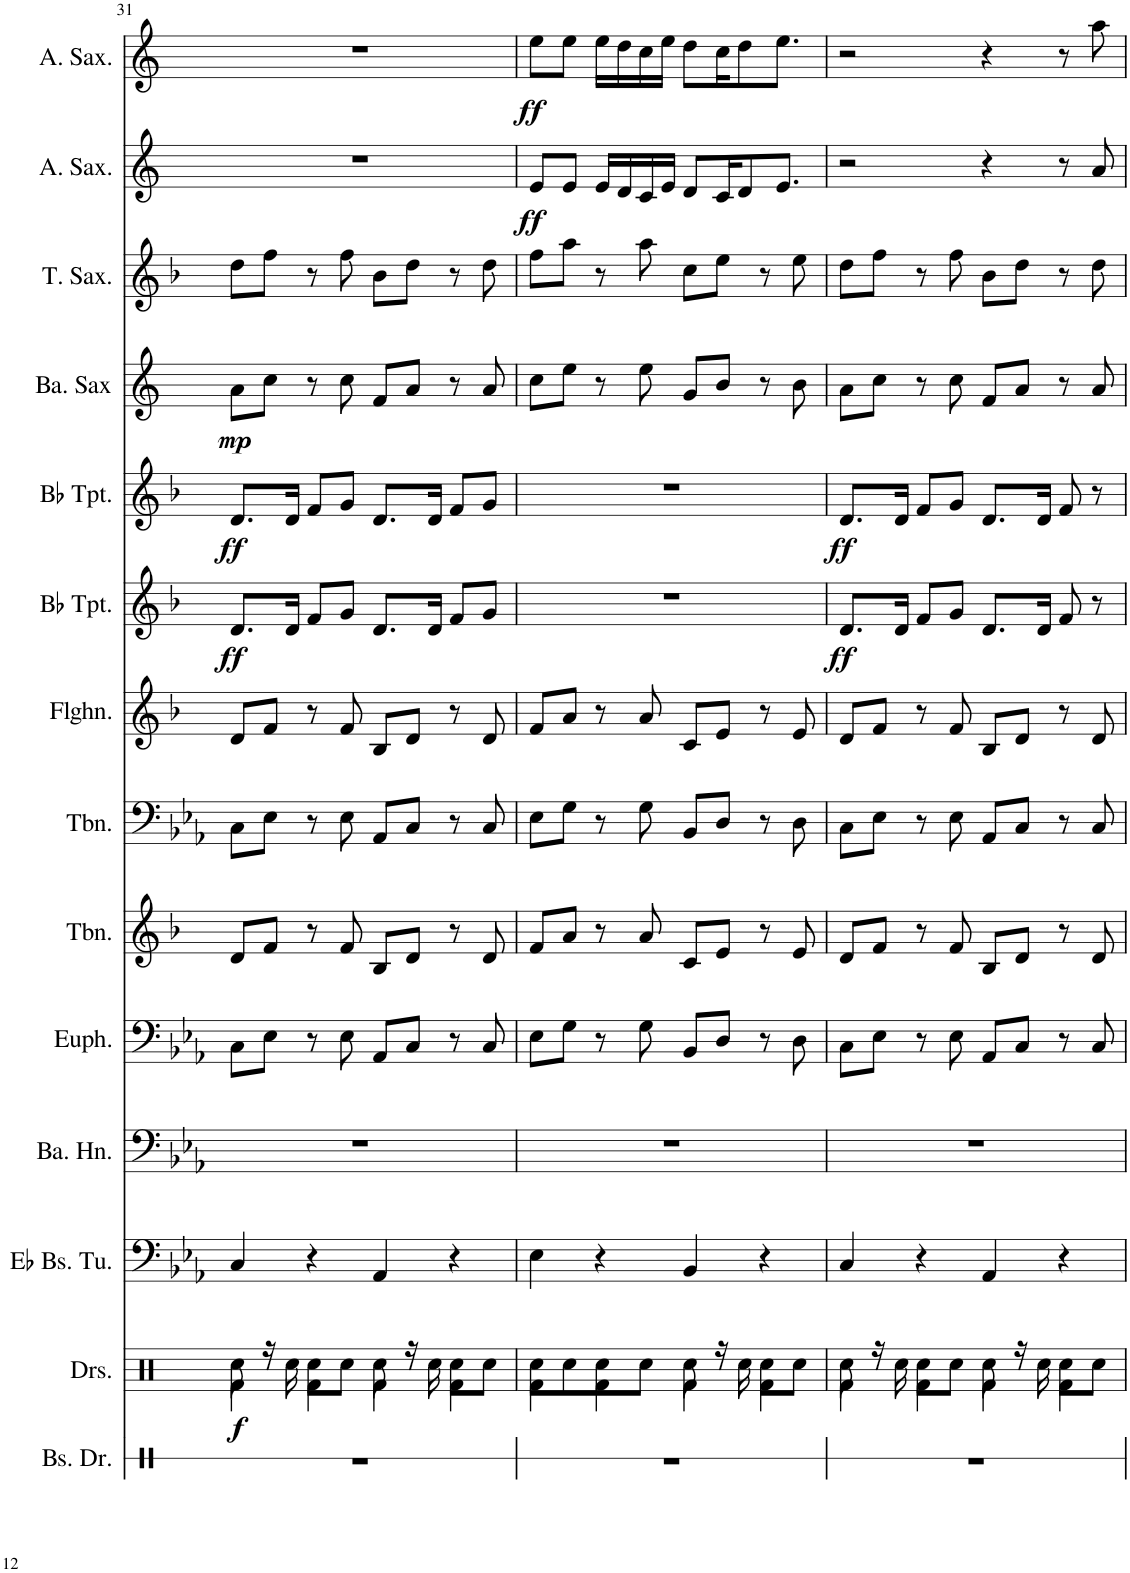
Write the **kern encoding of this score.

**kern	**kern	**dynam	**kern	**kern	**kern	**kern	**kern	**kern	**kern	**dynam	**kern	**dynam	**kern	**dynam	**kern	**kern	**dynam	**kern	**dynam
*part14	*part13	*part13	*part12	*part11	*part10	*part9	*part8	*part7	*part6	*part6	*part5	*part5	*part4	*part4	*part3	*part2	*part2	*part1	*part1
*staff14	*staff13	*staff13	*staff12	*staff11	*staff10	*staff9	*staff8	*staff7	*staff6	*staff6	*staff5	*staff5	*staff4	*staff4	*staff3	*staff2	*staff2	*staff1	*staff1
*I"Bas-drum	*I"Drumset	*	*I"Bas-tuba in Eb	*I"Bariton-hoorn	*I"Euphonium	*I"Trombone	*I"Trombone	*I"Flügelhorn	*I"Trompet in Bb	*	*I"Trompet in Bb	*	*I"Bariton-saxofoon	*	*I"Tenor-saxofoon	*I"Alt-saxofoon	*	*I"Alt-saxofoon	*
*I'Bs. Dr.	*I'Drs.	*	*	*I'Ba. Hn.	*I'Euph.	*I'Tbn.	*I'Tbn.	*I'Flghn.	*	*	*	*	*I'Ba. Sax	*	*I'T. Sax.	*I'A. Sax.	*	*I'A. Sax.	*
!!LO:PB:g=z
*clefX	*clefX	*	*clefF4	*clefF4	*clefF4	*clefG2	*clefF4	*clefG2	*clefG2	*	*clefG2	*	*clefG2	*	*clefG2	*clefG2	*	*clefG2	*
*	*	*	*	*Trd4c7	*	*Trd8c14	*	*Trd1c2	*Trd1c2	*	*Trd1c2	*	*Trd12c21	*	*Trd8c14	*Trd5c9	*	*Trd5c9	*
*k[]	*k[]	*	*k[b-e-a-]	*k[b-e-a-]	*k[b-e-a-]	*k[b-]	*k[b-e-a-]	*k[b-]	*k[b-]	*	*k[b-]	*	*k[]	*	*k[b-]	*k[]	*	*k[]	*
*M4/4	*M4/4	*	*M4/4	*M4/4	*M4/4	*M4/4	*M4/4	*M4/4	*M4/4	*	*M4/4	*	*M4/4	*	*M4/4	*M4/4	*	*M4/4	*
=31	=31	=31	=31	=31	=31	=31	=31	=31	=31	=31	=31	=31	=31	=31	=31	=31	=31	=31	=31
*	*^	*	*	*	*	*	*	*	*	*	*	*	*	*	*	*	*	*	*
!	!	!	!LO:DY:b	!	!	!	!	!	!	!	!LO:DY:b	!	!LO:DY:b	!	!LO:DY:b	!	!	!	!	!
1r	8Rcc\	4Rf\	f	4C/	1r	8C\L	8d/L	8C\L	8d/L	8.d/L	ff	8.d/L	ff	8a\L	mp	8dd\L	1r	.	1r	.
.	16r	.	.	.	.	8E-\J	8f/J	8E-\J	8f/J	.	.	.	.	8cc\J	.	8ff\J	.	.	.	.
.	16Rcc\	.	.	.	.	.	.	.	.	16d/Jk	.	16d/Jk	.	.	.	.	.	.	.	.
.	8Rcc\L	4Rf\	.	4r	.	8r	8r	8r	8r	8f/L	.	8f/L	.	8r	.	8r	.	.	.	.
.	8Rcc\J	.	.	.	.	8E-\	8f/	8E-\	8f/	8g/J	.	8g/J	.	8cc\	.	8ff\	.	.	.	.
.	8Rcc\	4Rf\	.	4AA-/	.	8AA-/L	8B-/L	8AA-/L	8B-/L	8.d/L	.	8.d/L	.	8f/L	.	8b-\L	.	.	.	.
.	16r	.	.	.	.	8C/J	8d/J	8C/J	8d/J	.	.	.	.	8a/J	.	8dd\J	.	.	.	.
.	16Rcc\	.	.	.	.	.	.	.	.	16d/Jk	.	16d/Jk	.	.	.	.	.	.	.	.
.	8Rcc\L	4Rf\	.	4r	.	8r	8r	8r	8r	8f/L	.	8f/L	.	8r	.	8r	.	.	.	.
.	8Rcc\J	.	.	.	.	8C/	8d/	8C/	8d/	8g/J	.	8g/J	.	8a/	.	8dd\	.	.	.	.
=32	=32	=32	=32	=32	=32	=32	=32	=32	=32	=32	=32	=32	=32	=32	=32	=32	=32	=32	=32	=32
!	!	!	!	!	!	!	!	!	!	!	!	!	!	!	!	!	!	!LO:DY:b	!	!LO:DY:b
1r	8Rcc\L	4Rf\	.	4E-\	1r	8E-\L	8f/L	8E-\L	8f/L	1r	.	1r	.	8cc\L	.	8ff\L	8e/L	ff	8ee\L	ff
.	8Rcc\	.	.	.	.	8G\J	8a/J	8G\J	8a/J	.	.	.	.	8ee\J	.	8aa\J	8e/J	.	8ee\J	.
.	8Rcc\	4Rf\	.	4r	.	8r	8r	8r	8r	.	.	.	.	8r	.	8r	16e/LL	.	16ee\LL	.
.	.	.	.	.	.	.	.	.	.	.	.	.	.	.	.	.	16d/	.	16dd\	.
.	8Rcc\J	.	.	.	.	8G\	8a/	8G\	8a/	.	.	.	.	8ee\	.	8aa\	16c/	.	16cc\	.
.	.	.	.	.	.	.	.	.	.	.	.	.	.	.	.	.	16e/JJ	.	16ee\JJ	.
.	8Rcc\	4Rf\	.	4BB-/	.	8BB-/L	8c/L	8BB-/L	8c/L	.	.	.	.	8g/L	.	8cc\L	8d/L	.	8dd\L	.
.	16r	.	.	.	.	8D/J	8e/J	8D/J	8e/J	.	.	.	.	8b/J	.	8ee\J	16c/K	.	16cc\K	.
.	16Rcc\	.	.	.	.	.	.	.	.	.	.	.	.	.	.	.	8d/	.	8dd\	.
.	8Rcc\L	4Rf\	.	4r	.	8r	8r	8r	8r	.	.	.	.	8r	.	8r	.	.	.	.
.	.	.	.	.	.	.	.	.	.	.	.	.	.	.	.	.	8.e/J	.	8.ee\J	.
.	8Rcc\J	.	.	.	.	8D\	8e/	8D\	8e/	.	.	.	.	8b\	.	8ee\	.	.	.	.
=33	=33	=33	=33	=33	=33	=33	=33	=33	=33	=33	=33	=33	=33	=33	=33	=33	=33	=33	=33	=33
!	!	!	!	!	!	!	!	!	!	!	!LO:DY:b	!	!LO:DY:b	!	!	!	!	!	!	!
1r	8Rcc\	4Rf\	.	4C/	1r	8C\L	8d/L	8C\L	8d/L	8.d/L	ff	8.d/L	ff	8a\L	.	8dd\L	2r	.	2r	.
.	16r	.	.	.	.	8E-\J	8f/J	8E-\J	8f/J	.	.	.	.	8cc\J	.	8ff\J	.	.	.	.
.	16Rcc\	.	.	.	.	.	.	.	.	16d/Jk	.	16d/Jk	.	.	.	.	.	.	.	.
.	8Rcc\L	4Rf\	.	4r	.	8r	8r	8r	8r	8f/L	.	8f/L	.	8r	.	8r	.	.	.	.
.	8Rcc\J	.	.	.	.	8E-\	8f/	8E-\	8f/	8g/J	.	8g/J	.	8cc\	.	8ff\	.	.	.	.
.	8Rcc\	4Rf\	.	4AA-/	.	8AA-/L	8B-/L	8AA-/L	8B-/L	8.d/L	.	8.d/L	.	8f/L	.	8b-\L	4r	.	4r	.
.	16r	.	.	.	.	8C/J	8d/J	8C/J	8d/J	.	.	.	.	8a/J	.	8dd\J	.	.	.	.
.	16Rcc\	.	.	.	.	.	.	.	.	16d/Jk	.	16d/Jk	.	.	.	.	.	.	.	.
.	8Rcc\L	4Rf\	.	4r	.	8r	8r	8r	8r	8f/	.	8f/	.	8r	.	8r	8r	.	8r	.
.	8Rcc\J	.	.	.	.	8C/	8d/	8C/	8d/	8r	.	8r	.	8a/	.	8dd\	8a/	.	8aa\	.
*	*v	*v	*	*	*	*	*	*	*	*	*	*	*	*	*	*	*	*	*	*
=	=	=	=	=	=	=	=	=	=	=	=	=	=	=	=	=	=	=	=
*-	*-	*-	*-	*-	*-	*-	*-	*-	*-	*-	*-	*-	*-	*-	*-	*-	*-	*-	*-
